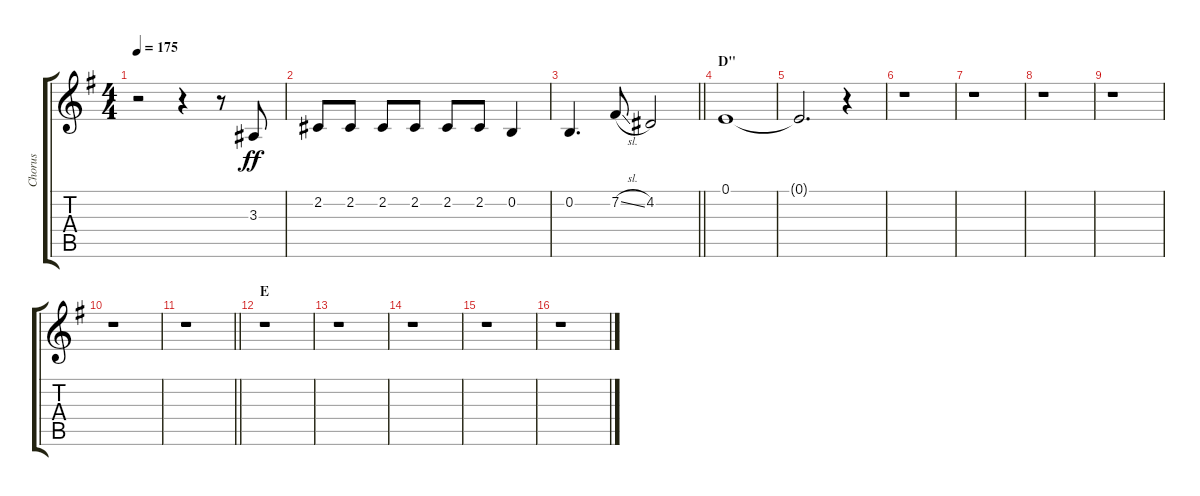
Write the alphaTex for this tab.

\track ("Chorus" "Chorus") {instrument voiceoohs}
\staff {score tabs}
\tuning (E4 B3 G3 D3 A2 E2) {hide}
\ts (4 4)
\tempo 175
\clef g2
\ks g
r.2{dy ff} r.4 r.8 3.3.8 |
2.2.8 2.2.8 2.2.8 2.2.8 2.2.8 2.2.8 0.2.4 |
\barLineRight lightlight
0.2.4{d} 7.2{sl}.8 4.2.2 |
\section ("" "D\"")
0.1.1 |
0.1{t}.2{d} r.4 |
r.1 |
r.1 |
r.1 |
r.1 |
r.1 |
\barLineRight lightlight
r.1 |
\section ("" "E")
r.1 |
r.1 |
r.1 |
r.1 |
r.1
